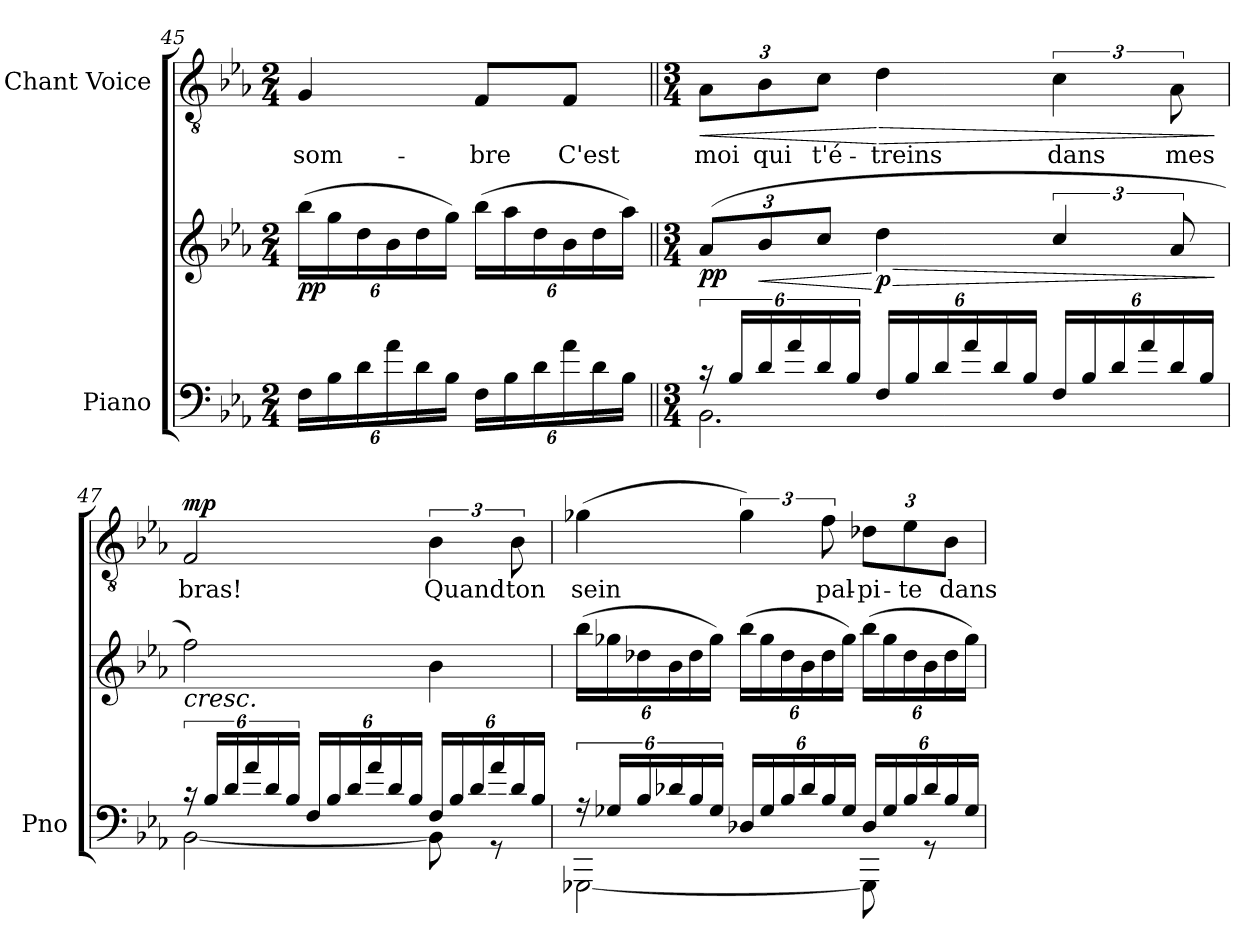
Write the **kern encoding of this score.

**kern	**kern	**dynam	**kern	**text	**dynam
*part2	*part2	*part2	*part1	*part1	*part1
*staff3	*staff2	*staff2/3	*staff1	*staff1	*staff1
*I"Piano	*	*	*I"Chant Voice	*	*
*I'Pno	*	*	*	*	*
*clefF4	*clefG2	*	*clefGv2	*	*
*k[b-e-a-]	*k[b-e-a-]	*	*k[b-e-a-]	*	*
*M2/4	*M2/4	*	*M2/4	*	*
*Xbrackettup	*Xbrackettup	*	*	*	*
=45	=45	=45	=45	=45	=45
!	!	!LO:DY:b	!	!LO:LY:b	!
24F\LL	(>24bb-\LL	pp	4G/	som-	.
24B-\	24gg\	.	.	.	.
24d\	24dd\	.	.	.	.
24a-\	24b-\	.	.	.	.
24d\	24dd\	.	.	.	.
24B-\JJ	24gg\JJ)	.	.	.	.
!	!	!	!	!LO:LY:b	!
24F\LL	(>24bb-\LL	.	8F/L	-bre	.
24B-\	24aa-\	.	.	.	.
24d\	24dd\	.	.	.	.
!	!	!	!	!LO:LY:b	!
24a-\	24b-\	.	8F/J	C'est	.
24d\	24dd\	.	.	.	.
24B-\JJ	24aa-\JJ)	.	.	.	.
!!LO:LB:g=z
=46||	=46||	=46||	=46||	=46||	=46||
*M3/4	*M3/4	*	*M3/4	*	*
*brackettup	*	*	*	*	*
*^	*	*	*	*	*
!	!	!	!LO:DY:b	!	!LO:LY:b	!LO:HP:b
24r	2.BB-\	(<12a-/L	pp	12A-\L	moi	<
24B-/LL	.	.	.	.	.	.
!	!	!	!LO:HP:b	!	!LO:LY:b	!
24d/	.	12b-/	<	12B-\	qui	.
24a-/	.	.	.	.	.	.
!	!	!	!	!	!LO:LY:b	!
24d/	.	12cc/J	.	12c\J	t'é-	.
24B-/JJ	.	.	.	.	.	.
*Xbrackettup	*	*	*	*	*	*
!	!	!	!LO:HP:n=1:b	!	!LO:LY:b	!LO:HP:n=1:b
!	!	!	!LO:DY:n=1:b	!	!	!
24F/LL	.	4dd\	[ > p	4d\	-treins	[ >
24B-/	.	.	.	.	.	.
24d/	.	.	.	.	.	.
24a-/	.	.	.	.	.	.
24d/	.	.	.	.	.	.
24B-/JJ	.	.	.	.	.	.
*	*	*brackettup	*	*	*	*
!	!	!	!	!	!LO:LY:b	!
24F/LL	.	6cc/	.	6c\	dans	.
24B-/	.	.	.	.	.	.
24d/	.	.	.	.	.	.
24a-/	.	.	.	.	.	.
!	!	!	!	!	!LO:LY:b	!
24d/	.	12a-/	.	12A-\	mes	.
24B-/JJ	.	.	.	.	.	.
*v	*v	*	*	*	*	*
.	.	]	.	.	]
=47	=47	=47	=47	=47	=47
*brackettup	*	*	*	*	*
*^	*	*	*	*	*
!	!	!LO:TX:b:i:t=cresc.	!	!	!	!
!	!	!	!	!	!LO:LY:b	!LO:DY:a
24r	[2BB-\	2ff\)	.	2F/	bras!	mp
24B-/LL	.	.	.	.	.	.
24d/	.	.	.	.	.	.
24a-/	.	.	.	.	.	.
24d/	.	.	.	.	.	.
24B-/JJ	.	.	.	.	.	.
*Xbrackettup	*	*	*	*	*	*
24F/LL	.	.	.	.	.	.
24B-/	.	.	.	.	.	.
24d/	.	.	.	.	.	.
24a-/	.	.	.	.	.	.
24d/	.	.	.	.	.	.
24B-/JJ	.	.	.	.	.	.
!	!	!	!	!	!LO:LY:b	!LO:DY:a
!	!	!	!	!	!	!LO:DY:n=1:a
24F/LL	8BB-\]	4b-\	.	6B-\	Quand	other-dynamics f
24B-/	.	.	.	.	.	.
24d/	.	.	.	.	.	.
24a-/	8r	.	.	.	.	.
!	!	!	!	!	!LO:LY:b	!
24d/	.	.	.	12B-\	ton	.
24B-/JJ	.	.	.	.	.	.
!!LO:LB:g=z
=48	=48	=48	=48	=48	=48	=48
*brackettup	*	*Xbrackettup	*	*	*	*
!	!	!	!LO:DY:b	!	!LO:LY:b	!
!	!	!	!LO:DY:n=1:b	!	!	!
24r	[2GGG-X\	(>24bb-\LL	other-dynamics f	(>4g-X\	sein	.
24G-X/LL	.	24gg-X\	.	.	.	.
24B-/	.	24dd-X\	.	.	.	.
24d-X/	.	24b-\	.	.	.	.
24B-/	.	24dd-\	.	.	.	.
24G-/JJ	.	24gg-\JJ)	.	.	.	.
*Xbrackettup	*	*	*	*	*	*
24D-X/LL	.	(>24bb-\LL	.	6g-\)	.	.
24G-/	.	24gg-\	.	.	.	.
24B-/	.	24dd-\	.	.	.	.
24d-/	.	24b-\	.	.	.	.
!	!	!	!	!	!LO:LY:b	!
24B-/	.	24dd-\	.	12f\	pal-	.
24G-/JJ	.	24gg-\JJ)	.	.	.	.
!	!	!	!	!	!LO:LY:b	!
24D-/LL	8GGG-\]	(>24bb-\LL	.	12d-X\L	-pi-	.
24G-/	.	24gg-\	.	.	.	.
!	!	!	!	!	!LO:LY:b	!
24B-/	.	24dd-\	.	12e-\	-te	.
24d-/	8rGG	24b-\	.	.	.	.
!	!	!	!	!	!LO:LY:b	!
24B-/	.	24dd-\	.	12B-\J	dans	.
24G-/JJ	.	24gg-\JJ)	.	.	.	.
*v	*v	*	*	*	*	*
=	=	=	=	=	=
*-	*-	*-	*-	*-	*-
